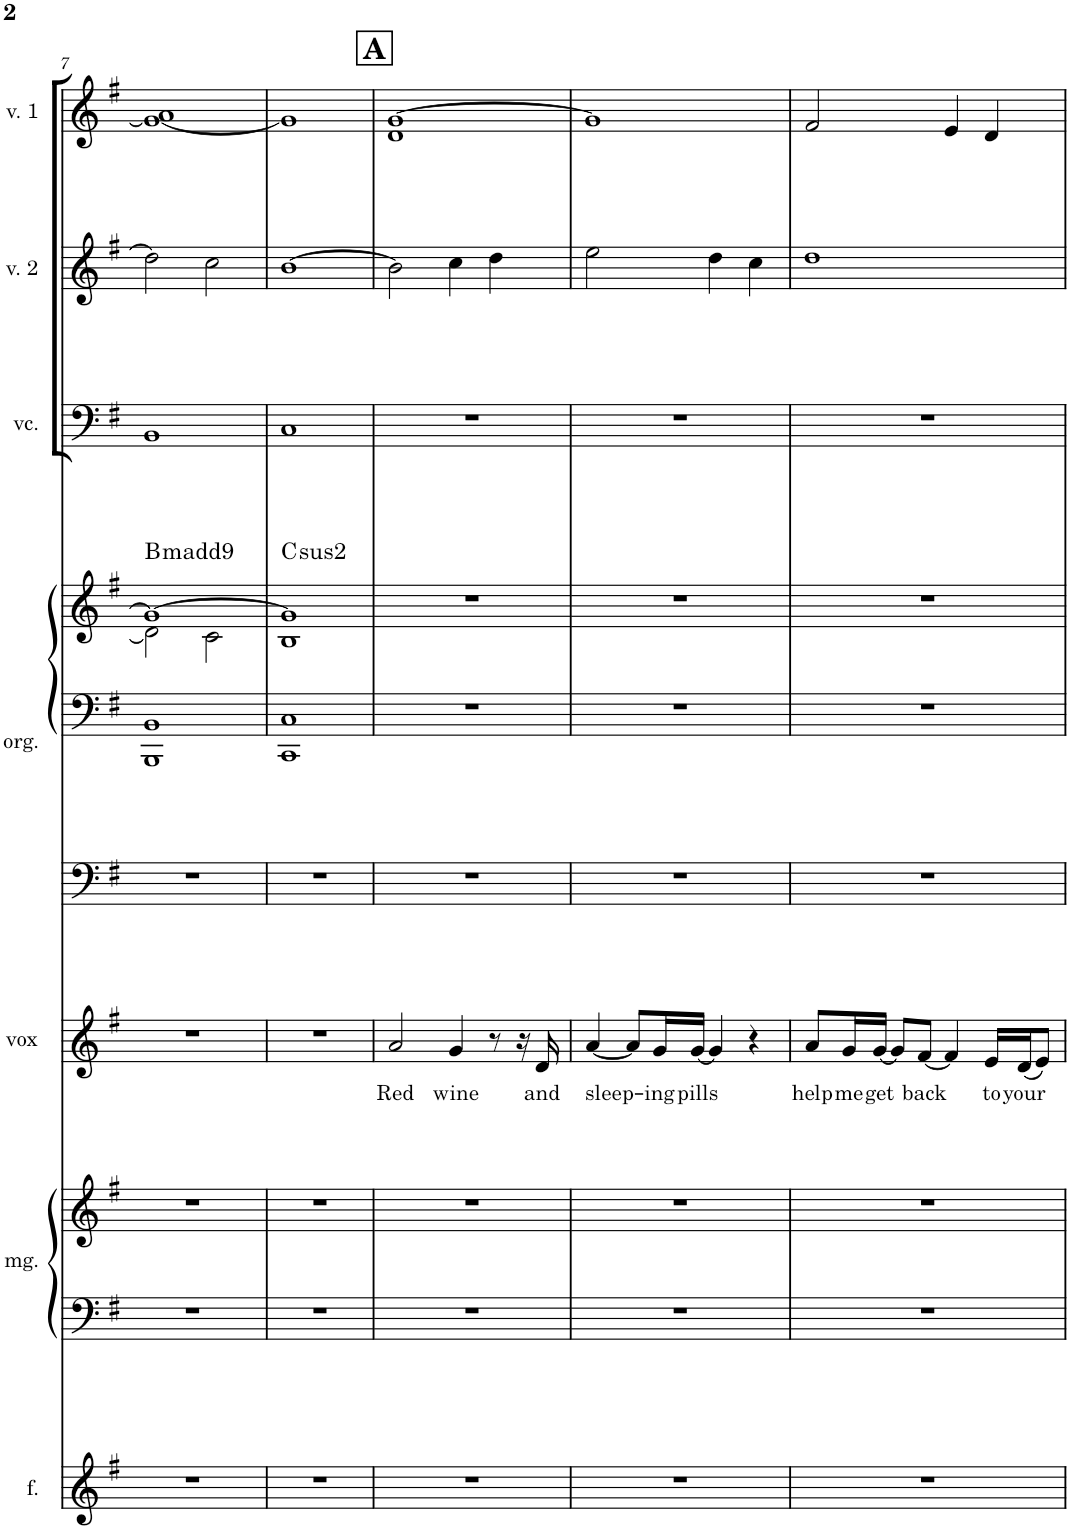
**kern	**kern	**kern	**kern	**text	**kern	**kern	**kern	**harte	**kern	**kern	**kern
*part7	*part6	*part6	*part5	*part5	*part4	*part4	*part4	*part4	*part3	*part2	*part1
*staff10	*staff9	*staff8	*staff7	*staff7	*staff6	*staff5	*staff4	*	*staff3	*staff2	*staff1
*I"flicorno	*I"moog	*	*I"voce	*	*I"organo	*	*	*	*I"violoncello	*I"violino 2	*I"violino 1
*I'f.	*I'mg.	*	*	*	*I'org.	*	*	*	*I'vc.	*I'v. 2	*I'v. 1
!!LO:PB:g=z
*clefG2	*clefF4	*clefG2	*clefG2	*	*clefF4	*clefF4	*clefG2	*	*clefF4	*clefG2	*clefG2
*Trd1c2	*	*	*	*	*	*	*	*	*	*	*
*k[f#]	*k[f#]	*k[f#]	*k[f#]	*	*k[f#]	*k[f#]	*k[f#]	*	*k[f#]	*k[f#]	*k[f#]
*M4/4	*M4/4	*M4/4	*M4/4	*	*M4/4	*M4/4	*M4/4	*	*M4/4	*M4/4	*M4/4
=7	=7	=7	=7	=7	=7	=7	=7	=7	=7	=7	=7
*	*	*	*	*	*	*	*^	*	*	*	*
!	!	!	!	!	!	!	!	!	!LO:H:kt=m	!	!	!
1r	1r	1r	1r	.	1r	1BBB 1BB	1g_	2d\]	B:min(9)	1BB	2dd\]	1g_ 1a
.	.	.	.	.	.	.	.	2c\	.	.	2cc\	.
=8	=8	=8	=8	=8	=8	=8	=8	=8	=8	=8	=8	=8
!	!	!	!	!	!	!	!	!	!LO:H:kt=2	!	!	!
1r	1r	1r	1r	.	1r	1CC 1C	1g]	1B	C:(1,2,5)	1C	[1b	1g]
=9	=9	=9	=9	=9	=9	=9	=9	=9	=9	=9	=9	=9
!	!	!	!	!LO:LY:b	!	!	!	!	!	!	!	!
*	*	*	*	*	*	*	*v	*v	*	*	*	*^
1r	1r	1r	2a/	Red	1r	1r	1r	.	1r	2b\]	[1g	1d
!	!	!	!	!LO:LY:b	!	!	!	!	!	!	!	!
.	.	.	4g/	wine	.	.	.	.	.	4cc\	.	.
.	.	.	8r	.	.	.	.	.	.	4dd\	.	.
.	.	.	16r	.	.	.	.	.	.	.	.	.
!	!	!	!	!LO:LY:b	!	!	!	!	!	!	!	!
.	.	.	16d/	and	.	.	.	.	.	.	.	.
*	*	*	*	*	*	*	*	*	*	*	*v	*v
=10	=10	=10	=10	=10	=10	=10	=10	=10	=10	=10	=10
!	!	!	!	!LO:LY:b	!	!	!	!	!	!	!
1r	1r	1r	[4a/	sleep-	1r	1r	1r	.	1r	2ee\	1g]
.	.	.	8a/L]	.	.	.	.	.	.	.	.
!	!	!	!	!LO:LY:b	!	!	!	!	!	!	!
.	.	.	16g/L	-ing	.	.	.	.	.	.	.
!	!	!	!	!LO:LY:b	!	!	!	!	!	!	!
.	.	.	[16g/JJ	pills	.	.	.	.	.	.	.
.	.	.	4g/]	.	.	.	.	.	.	4dd\	.
.	.	.	4r	.	.	.	.	.	.	4cc\	.
=11	=11	=11	=11	=11	=11	=11	=11	=11	=11	=11	=11
!	!	!	!	!LO:LY:b	!	!	!	!	!	!	!
1r	1r	1r	8a/L	help	1r	1r	1r	.	1r	1dd	2f#/
!	!	!	!	!LO:LY:b	!	!	!	!	!	!	!
.	.	.	16g/L	me	.	.	.	.	.	.	.
!	!	!	!	!LO:LY:b	!	!	!	!	!	!	!
.	.	.	[16g/JJ	get	.	.	.	.	.	.	.
.	.	.	8g/L]	.	.	.	.	.	.	.	.
!	!	!	!	!LO:LY:b	!	!	!	!	!	!	!
.	.	.	[8f#/J	back	.	.	.	.	.	.	.
.	.	.	4f#/]	.	.	.	.	.	.	.	4e/
!	!	!	!	!LO:LY:b	!	!	!	!	!	!	!
.	.	.	16e/LL	to	.	.	.	.	.	.	4d/
!	!	!	!	!LO:LY:b	!	!	!	!	!	!	!
.	.	.	(16d/J	your	.	.	.	.	.	.	.
.	.	.	8e/J)	.	.	.	.	.	.	.	.
=	=	=	=	=	=	=	=	=	=	=	=
*-	*-	*-	*-	*-	*-	*-	*-	*-	*-	*-	*-
